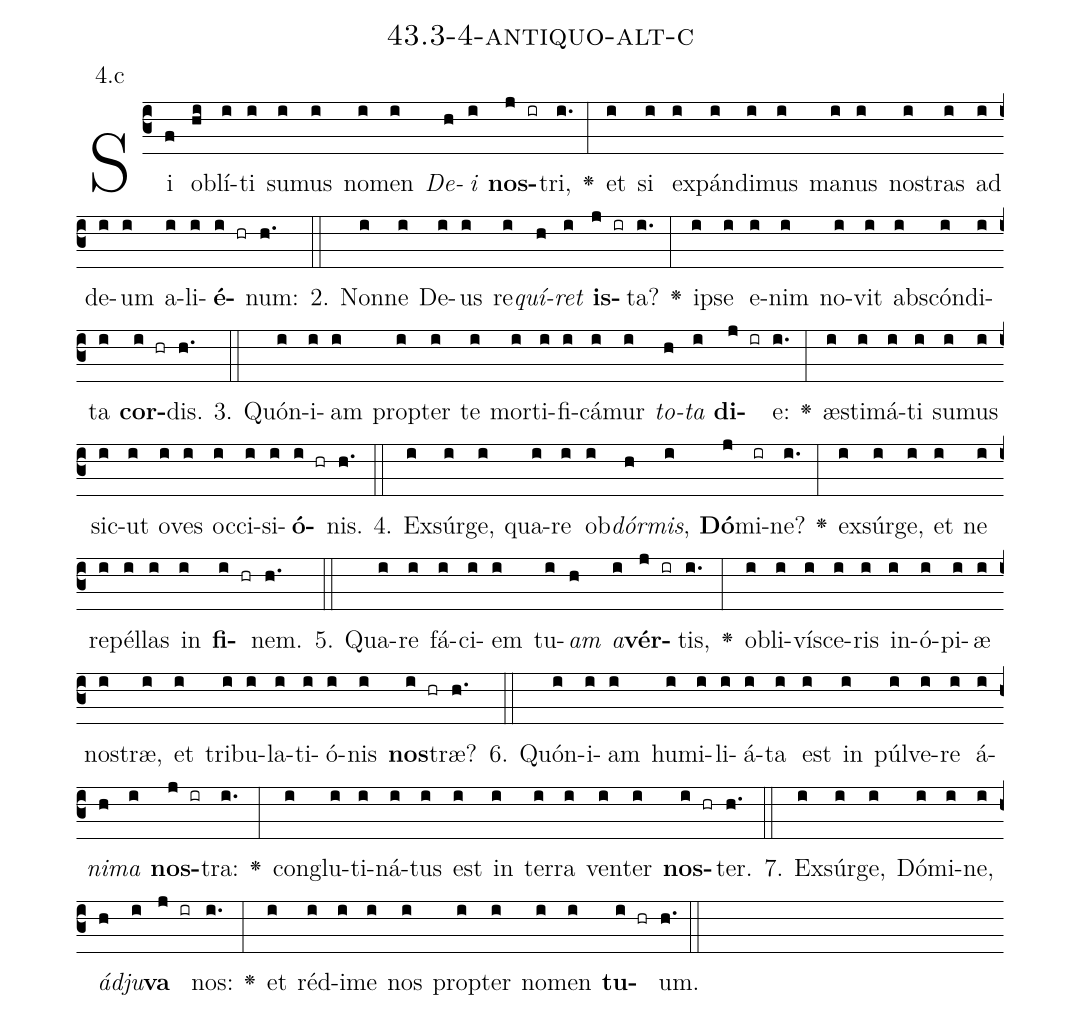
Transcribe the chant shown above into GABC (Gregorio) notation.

name: 43.3-4-antiquo-alt-c;
annotation: 4.c;
%%
(c3)Si(f) ob(hi)lí(i)ti(i) su(i)mus(i) no(i)men(i) <i>De</i>(h)<i>i</i>(i) <b>nos</b>(j ir)tri,(i.) <v>\greheightstar</v>(:) et(i) si(i) ex(i)pán(i)di(i)mus(i) ma(i)nus(i) nos(i)tras(i) ad(i) de(i)um(i) a(i)li(i)<b>é</b>(i hr)num:(h.) (::)
2. Non(i)ne(i) De(i)us(i) re(i)<i>quí</i>(h)<i>ret</i>(i) <b>is</b>(j ir)ta?(i.) <v>\greheightstar</v>(:) ip(i)se(i) e(i)nim(i) no(i)vit(i) abs(i)cón(i)di(i)ta(i) <b>cor</b>(i hr)dis.(h.) (::)
3. Quón(i)i(i)am(i) prop(i)ter(i) te(i) mor(i)ti(i)fi(i)cá(i)mur(i) <i>to</i>(h)<i>ta</i>(i) <b>di</b>(j ir)e:(i.) <v>\greheightstar</v>(:) æs(i)ti(i)má(i)ti(i) su(i)mus(i) sic(i)ut(i) o(i)ves(i) oc(i)ci(i)si(i)<b>ó</b>(i hr)nis.(h.) (::)
4. Ex(i)súr(i)ge,(i) qua(i)re(i) ob(i)<i>dór</i>(h)<i>mis</i>,(i) <b>Dó</b>(j)mi(ir)ne?(i.) <v>\greheightstar</v>(:) ex(i)súr(i)ge,(i) et(i) ne(i) re(i)pél(i)las(i) in(i) <b>fi</b>(i hr)nem.(h.) (::)
5. Qua(i)re(i) fá(i)ci(i)em(i) tu(i)<i>am</i>(h) <i>a</i>(i)<b>vér</b>(j ir)tis,(i.) <v>\greheightstar</v>(:) ob(i)li(i)ví(i)sce(i)ris(i) in(i)ó(i)pi(i)æ(i) nos(i)træ,(i) et(i) tri(i)bu(i)la(i)ti(i)ó(i)nis(i) <b>nos</b>(i hr)træ?(h.) (::)
6. Quón(i)i(i)am(i) hu(i)mi(i)li(i)á(i)ta(i) est(i) in(i) púl(i)ve(i)re(i) á(i)<i>ni</i>(h)<i>ma</i>(i) <b>nos</b>(j ir)tra:(i.) <v>\greheightstar</v>(:) con(i)glu(i)ti(i)ná(i)tus(i) est(i) in(i) ter(i)ra(i) ven(i)ter(i) <b>nos</b>(i hr)ter.(h.) (::)
7. Ex(i)súr(i)ge,(i) Dó(i)mi(i)ne,(i) <i>ád</i>(h)<i>ju</i>(i)<b>va</b>(j ir) nos:(i.) <v>\greheightstar</v>(:) et(i) réd(i)i(i)me(i) nos(i) prop(i)ter(i) no(i)men(i) <b>tu</b>(i hr)um.(h.) (::)
